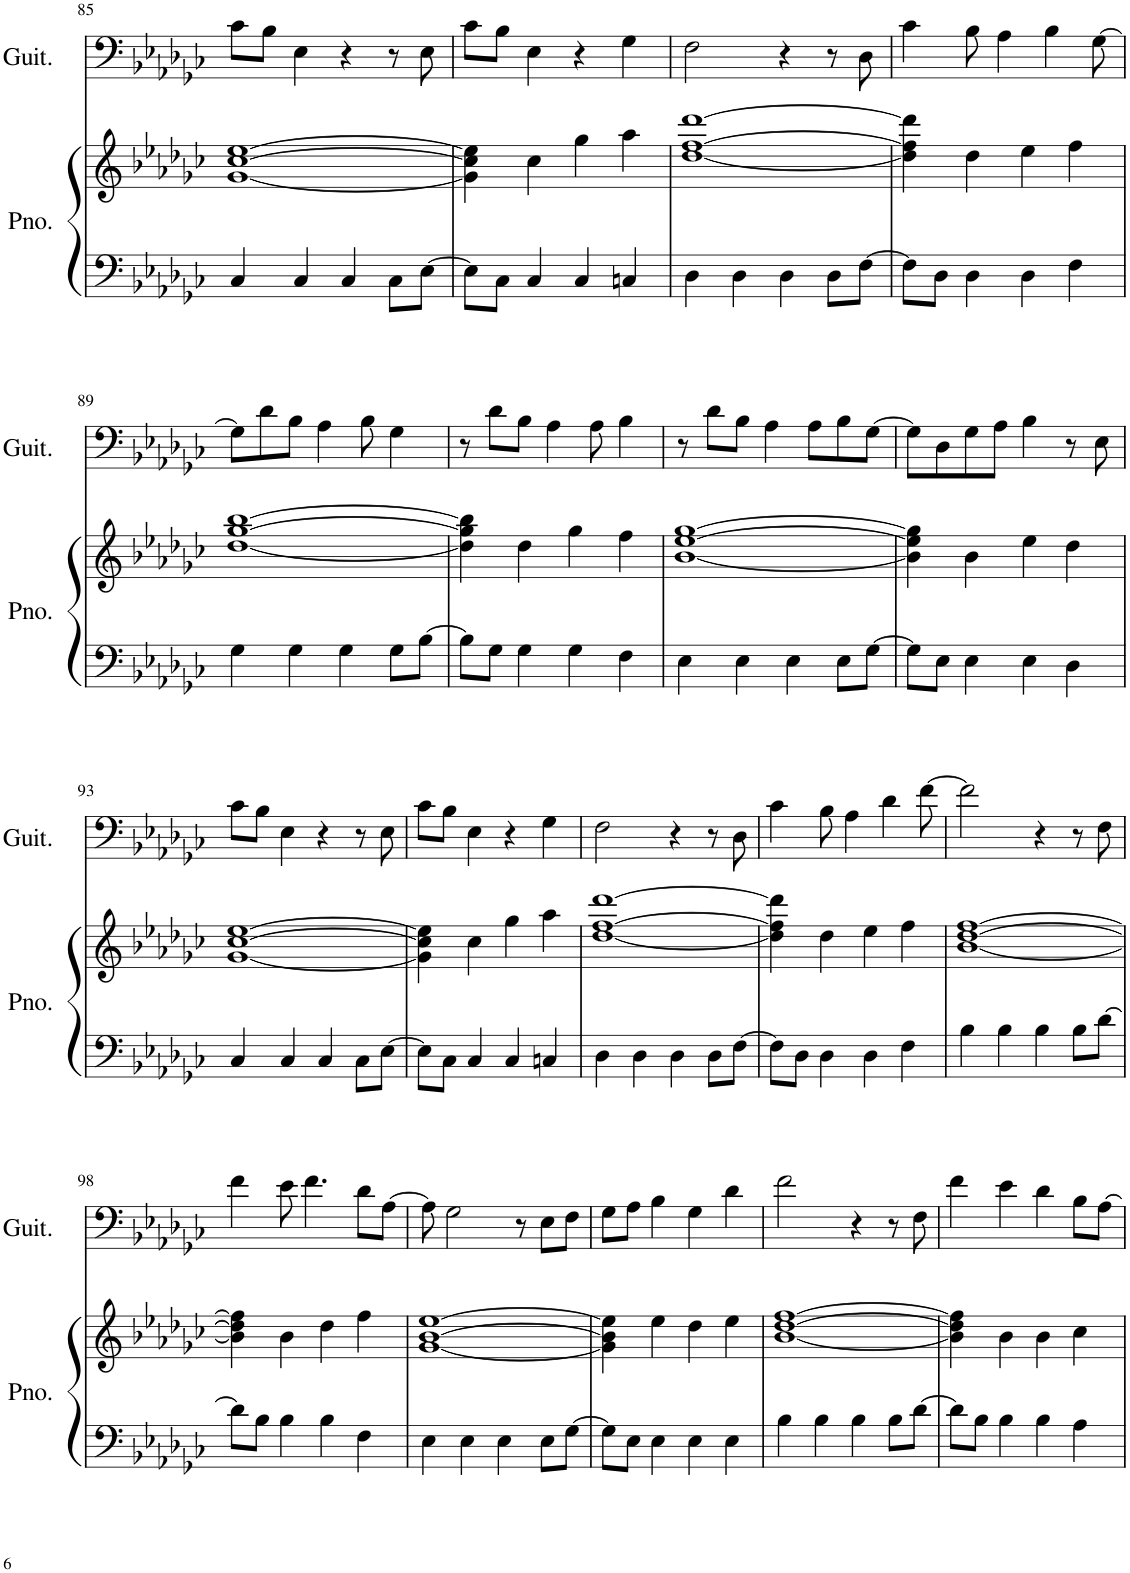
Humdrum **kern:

**kern	**kern	**kern
*part2	*part2	*part1
*staff3	*staff2	*staff1
*I"Piano	*	*I"Acoustic Guitar
*I'Pno.	*	*I'Guit.
!!LO:PB:g=z
*clefF4	*clefG2	*clefF4
*k[b-e-a-d-g-c-]	*k[b-e-a-d-g-c-]	*k[b-e-a-d-g-c-]
*M4/4	*M4/4	*M4/4
=85	=85	=85
4C-/	[1g- [1cc- [1ee-	8c-\L
.	.	8B-\J
4C-/	.	4E-\
4C-/	.	4r
8C-\L	.	8r
[8E-\J	.	8E-\
=86	=86	=86
8E-\L]	4g-\] 4cc-\] 4ee-\]	8c-\L
8C-\J	.	8B-\J
4C-/	4cc-\	4E-\
4C-/	4gg-\	4r
4Cn/	4aa-\	4G-\
=87	=87	=87
4D-\	[1dd- [1ff [1ddd-	2F\
4D-\	.	.
4D-\	.	4r
8D-\L	.	8r
[8F\J	.	8D-\
=88	=88	=88
8F\L]	4dd-\] 4ff\] 4ddd-\]	4c-\
8D-\J	.	.
4D-\	4dd-\	8B-\
.	.	4A-\
4D-\	4ee-\	.
.	.	4B-\
4F\	4ff\	.
.	.	[8G-\
!!LO:LB:g=z
=89	=89	=89
4G-\	[1dd- [1gg- [1bb-	8G-\L]
.	.	8d-\
4G-\	.	8B-\J
.	.	4A-\
4G-\	.	.
.	.	8B-\
8G-\L	.	4G-\
[8B-\J	.	.
=90	=90	=90
8B-\L]	4dd-\] 4gg-\] 4bb-\]	8r
8G-\J	.	8d-\L
4G-\	4dd-\	8B-\J
.	.	4A-\
4G-\	4gg-\	.
.	.	8A-\
4F\	4ff\	4B-\
=91	=91	=91
4E-\	[1b- [1ee- [1gg-	8r
.	.	8d-\L
4E-\	.	8B-\J
.	.	4A-\
4E-\	.	.
.	.	8A-\L
8E-\L	.	8B-\
[8G-\J	.	[8G-\J
=92	=92	=92
8G-\L]	4b-\] 4ee-\] 4gg-\]	8G-\L]
8E-\J	.	8D-\
4E-\	4b-\	8G-\
.	.	8A-\J
4E-\	4ee-\	4B-\
4D-\	4dd-\	8r
.	.	8E-\
!!LO:LB:g=z
=93	=93	=93
4C-/	[1g- [1cc- [1ee-	8c-\L
.	.	8B-\J
4C-/	.	4E-\
4C-/	.	4r
8C-\L	.	8r
[8E-\J	.	8E-\
=94	=94	=94
8E-\L]	4g-\] 4cc-\] 4ee-\]	8c-\L
8C-\J	.	8B-\J
4C-/	4cc-\	4E-\
4C-/	4gg-\	4r
4Cn/	4aa-\	4G-\
=95	=95	=95
4D-\	[1dd- [1ff [1ddd-	2F\
4D-\	.	.
4D-\	.	4r
8D-\L	.	8r
[8F\J	.	8D-\
=96	=96	=96
8F\L]	4dd-\] 4ff\] 4ddd-\]	4c-\
8D-\J	.	.
4D-\	4dd-\	8B-\
.	.	4A-\
4D-\	4ee-\	.
.	.	4d-\
4F\	4ff\	.
.	.	[8f\
=97	=97	=97
4B-\	[1b- [1dd- [1ff	2f\]
4B-\	.	.
4B-\	.	4r
8B-\L	.	8r
[8d-\J	.	8F\
!!LO:LB:g=z
=98	=98	=98
8d-\L]	4b-\] 4dd-\] 4ff\]	4f\
8B-\J	.	.
4B-\	4b-\	8e-\
.	.	4.f\
4B-\	4dd-\	.
4F\	4ff\	8d-\L
.	.	[8A-\J
=99	=99	=99
4E-\	[1g- [1b- [1ee-	8A-\]
.	.	2G-\
4E-\	.	.
4E-\	.	.
.	.	8r
8E-\L	.	8E-\L
[8G-\J	.	8F\J
=100	=100	=100
8G-\L]	4g-\] 4b-\] 4ee-\]	8G-\L
8E-\J	.	8A-\J
4E-\	4ee-\	4B-\
4E-\	4dd-\	4G-\
4E-\	4ee-\	4d-\
=101	=101	=101
4B-\	[1b- [1dd- [1ff	2f\
4B-\	.	.
4B-\	.	4r
8B-\L	.	8r
[8d-\J	.	8F\
=102	=102	=102
8d-\L]	4b-\] 4dd-\] 4ff\]	4f\
8B-\J	.	.
4B-\	4b-\	4e-\
4B-\	4b-\	4d-\
4A-\	4cc-\	8B-\L
.	.	[8A-\J
=	=	=
*-	*-	*-
